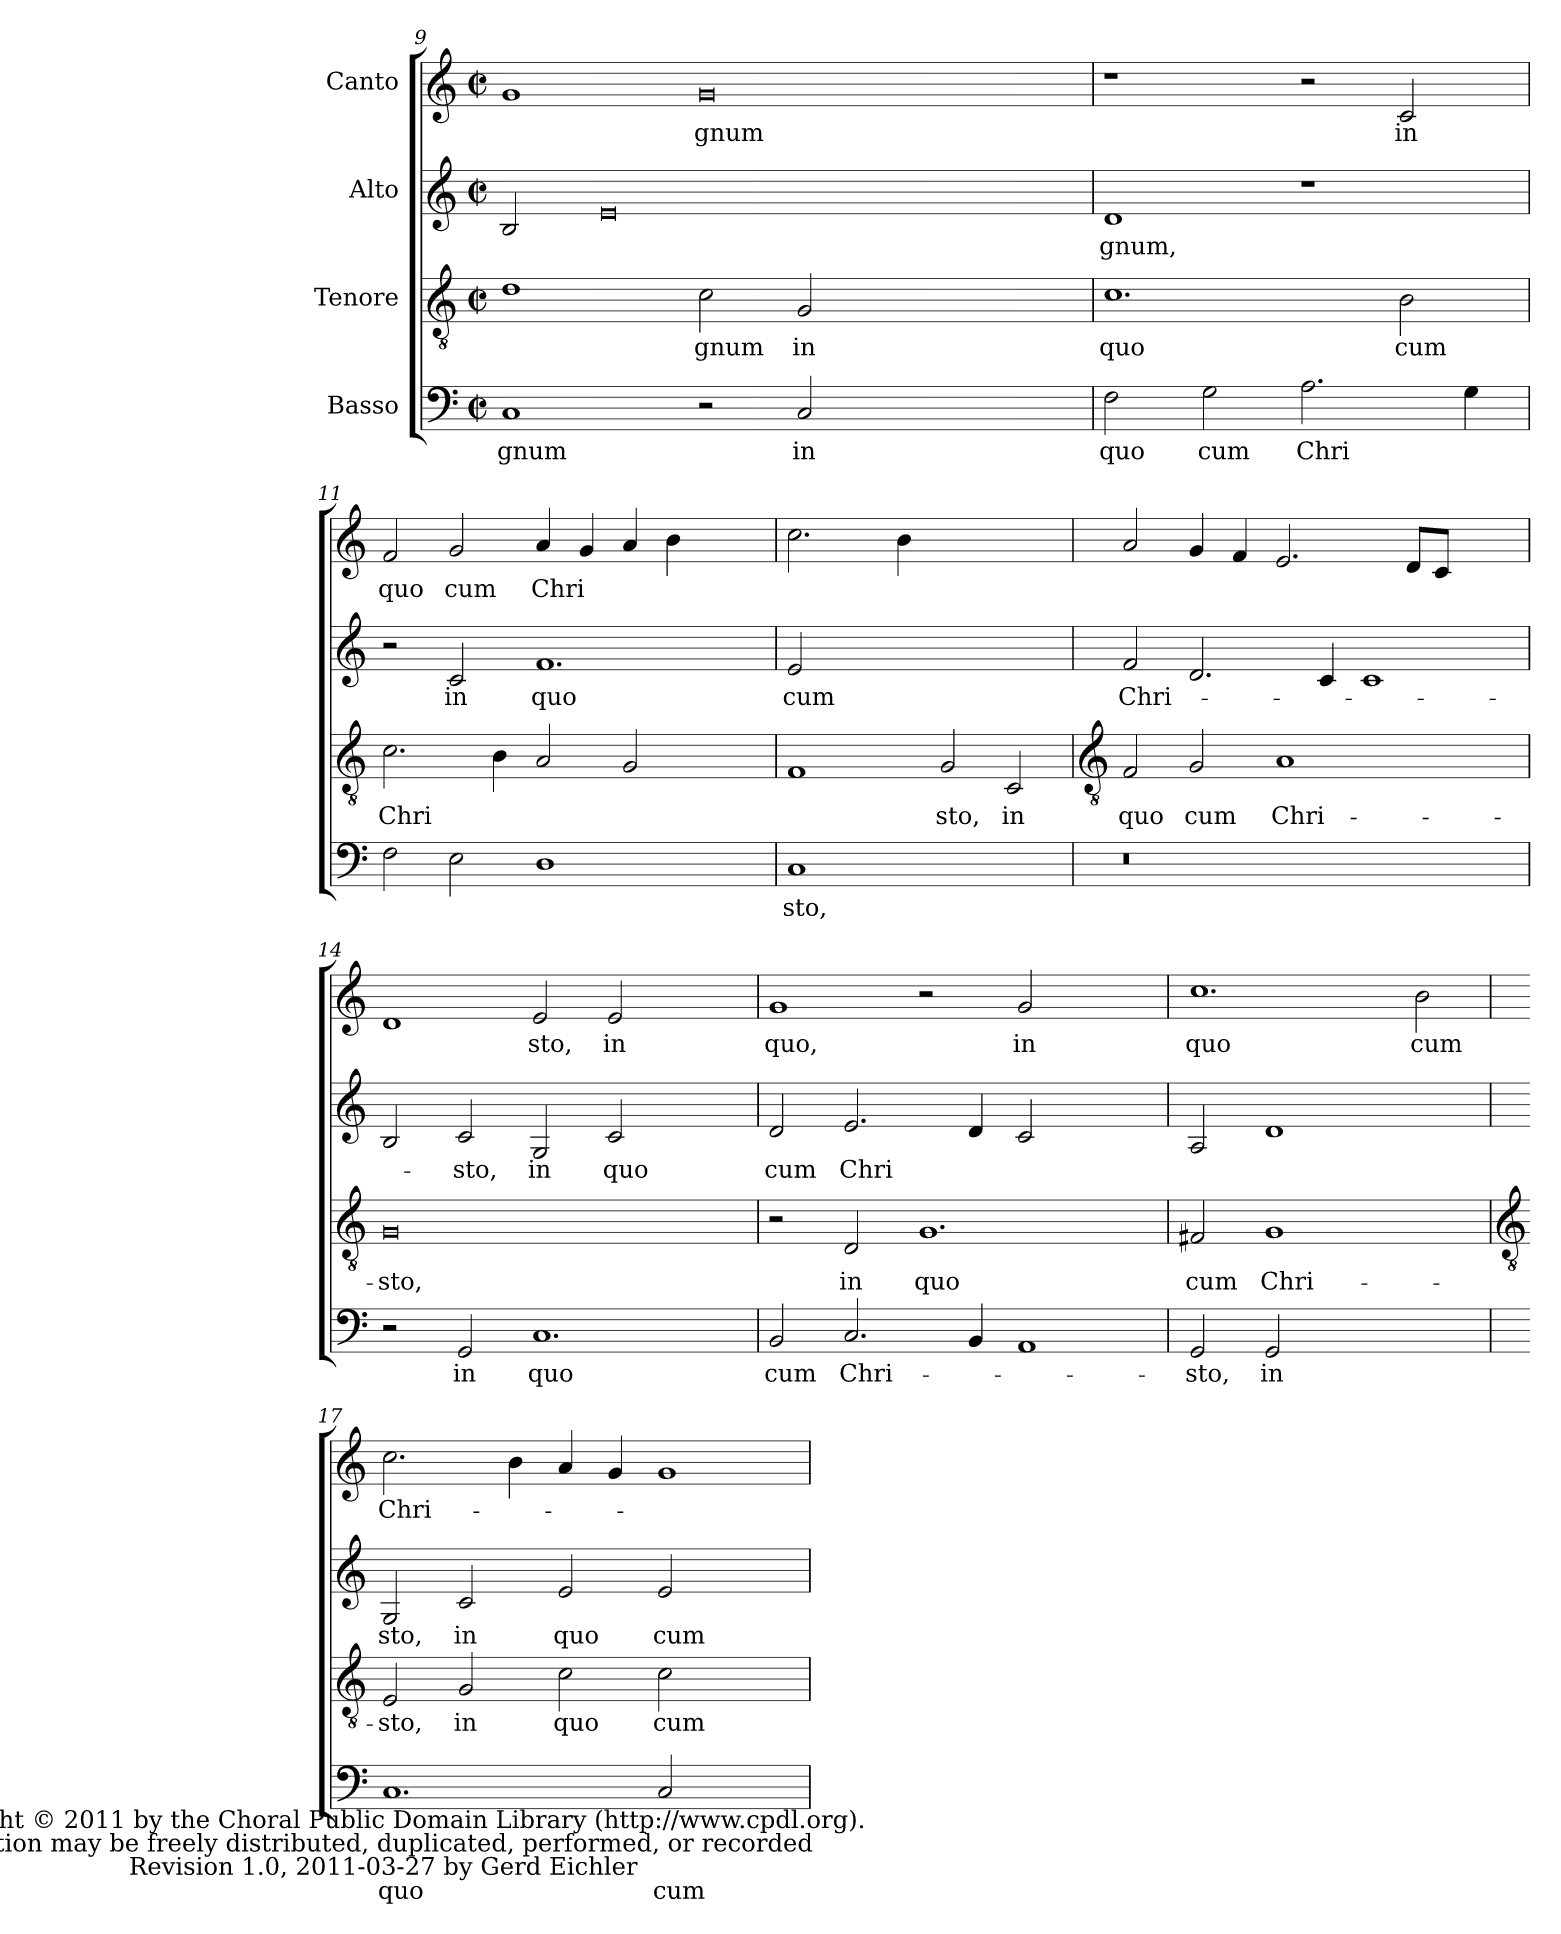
**kern	**text	**kern	**text	**kern	**text	**kern	**text
*part4	*part4	*part3	*part3	*part2	*part2	*part1	*part1
*staff4	*staff4	*staff3	*staff3	*staff2	*staff2	*staff1	*staff1
*I"Basso	*	*I"Tenore	*	*I"Alto	*	*I"Canto	*
*clefF4	*	*clefGv2	*	*clefG2	*	*clefG2	*
*k[]	*	*k[]	*	*k[]	*	*k[]	*
*C:	*	*C:	*	*C:	*	*C:	*
*M4/2	*	*M4/2	*	*M4/2	*	*M4/2	*
*met(c|)	*	*met(c|)	*	*met(c|)	*	*met(c|)	*
=9	=9	=9	=9	=9	=9	=9	=9
!	!LO:LY:b	!	!	!	!	!	!
1C	-gnum	1d	.	2B	.	1g	.
.	.	.	.	0e	.	.	.
!	!	!	!LO:LY:b	!	!	!	!LO:LY:b
2r	.	2c	-gnum	.	.	0g	gnum
!	!LO:LY:b	!	!LO:LY:b	!	!	!	!
2C	in	2G	in	.	.	.	.
1ryy	.	1ryy	.	.	.	.	.
.	.	.	.	2ryy	.	.	.
=10	=10	=10	=10	=10	=10	=10	=10
!	!LO:LY:b	!	!LO:LY:b	!	!LO:LY:b	!	!
2F	quo	1.c	quo	1d	gnum,	1r	.
!	!LO:LY:b	!	!	!	!	!	!
2G	cum	.	.	.	.	.	.
!	!LO:LY:b	!	!	!	!	!	!
2.A	Chri	.	.	1r	.	2r	.
!	!	!	!LO:LY:b	!	!	!	!LO:LY:b
.	.	2B	cum	.	.	2c	in
4G	.	.	.	.	.	.	.
=11	=11	=11	=11	=11	=11	=11	=11
!	!	!	!LO:LY:b	!	!	!	!LO:LY:b
2F	.	2.c	Chri	2r	.	2f	quo
!	!	!	!	!	!LO:LY:b	!	!LO:LY:b
2E	.	.	.	2c	in	2g	cum
.	.	4B	.	.	.	.	.
!	!	!	!	!	!LO:LY:b	!	!LO:LY:b
1D	.	2A	.	1.f	quo	4a	Chri
.	.	.	.	.	.	4g	.
.	.	2G	.	.	.	4a	.
.	.	.	.	.	.	4b	.
2ryy	.	2ryy	.	.	.	2ryy	.
=12	=12	=12	=12	=12	=12	=12	=12
!	!LO:LY:b	!	!	!	!LO:LY:b	!	!
1C	sto,	1F	.	2e	cum	2.cc	.
.	.	.	.	1.ryy	.	.	.
.	.	.	.	.	.	4b	.
!	!	!	!LO:LY:b	!	!	!	!
1ryy	.	2G	sto,	.	.	1ryy	.
!	!	!	!LO:LY:b	!	!	!	!
.	.	2C	in	.	.	.	.
!!LO:LB:g=z
=13	=13	=13	=13	=13	=13	=13	=13
*	*	*clefGv2	*	*	*	*	*
!	!	!	!LO:LY:b	!	!LO:LY:b	!	!
0r	.	2F	quo	2f	Chri-	2a	.
!	!	!	!LO:LY:b	!	!	!	!
.	.	2G	cum	2.d	.	4g	.
.	.	.	.	.	.	4f	.
!	!	!	!LO:LY:b	!	!	!	!
.	.	1A	Chri-	.	.	2.e	.
.	.	.	.	4c	.	.	.
.	.	.	.	1c	.	.	.
.	.	.	.	.	.	8dL	.
.	.	.	.	.	.	8cJ	.
2ryy	.	2ryy	.	.	.	2ryy	.
=14	=14	=14	=14	=14	=14	=14	=14
!	!	!	!LO:LY:b	!	!	!	!
2r	.	0G	-sto,	2B	.	1d	.
!	!LO:LY:b	!	!	!	!LO:LY:b	!	!
2GG	in	.	.	2c	-sto,	.	.
!	!LO:LY:b	!	!	!	!LO:LY:b	!	!LO:LY:b
1.C	quo	.	.	2G	in	2e	sto,
!	!	!	!	!	!LO:LY:b	!	!LO:LY:b
.	.	.	.	2c	quo	2e	in
.	.	2ryy	.	2ryy	.	2ryy	.
=15	=15	=15	=15	=15	=15	=15	=15
!	!LO:LY:b	!	!	!	!LO:LY:b	!	!LO:LY:b
2BB	cum	2r	.	2d	cum	1g	quo,
!	!LO:LY:b	!	!LO:LY:b	!	!LO:LY:b	!	!
2.C	Chri-	2D	in	2.e	Chri	.	.
!	!	!	!LO:LY:b	!	!	!	!
.	.	1.G	quo	.	.	2r	.
4BB	.	.	.	4d	.	.	.
!	!	!	!	!	!	!	!LO:LY:b
1AA	.	.	.	2c	.	2g	in
.	.	.	.	2ryy	.	2ryy	.
=16	=16	=16	=16	=16	=16	=16	=16
!	!LO:LY:b	!	!LO:LY:b	!	!	!	!LO:LY:b
2GG	-sto,	2F#X	cum	2A	.	1.cc	quo
!	!LO:LY:b	!	!LO:LY:b	!	!	!	!
2GG	in	1G	Chri-	1d	.	.	.
1ryy	.	.	.	.	.	.	.
!	!	!	!	!	!	!	!LO:LY:b
.	.	2ryy	.	2ryy	.	2b	cum
!!LO:LB:g=z
=17	=17	=17	=17	=17	=17	=17	=17
*	*	*clefGv2	*	*	*	*	*
!LO:TX:b:cj:t=Copyright © 2011 by the Choral Public Domain Library (http&colon;//www.cpdl.org).\nEdition may be freely distributed, duplicated, performed, or recorded\nRevision 1.0, 2011-03-27 by Gerd Eichler	!	!	!	!	!	!	!
!	!LO:LY:b	!	!LO:LY:b	!	!LO:LY:b	!	!LO:LY:b
1.C	quo	2E	-sto,	2G	sto,	2.cc	Chri-
!	!	!	!LO:LY:b	!	!LO:LY:b	!	!
.	.	2G	in	2c	in	.	.
.	.	.	.	.	.	4b	.
!	!	!	!LO:LY:b	!	!LO:LY:b	!	!
.	.	2c	quo	2e	quo	4a	.
.	.	.	.	.	.	4g	.
!	!LO:LY:b	!	!LO:LY:b	!	!LO:LY:b	!	!
2C	cum	2c	cum	2e	cum	1g	.
2ryy	.	2ryy	.	2ryy	.	.	.
=	=	=	=	=	=	=	=
*-	*-	*-	*-	*-	*-	*-	*-
